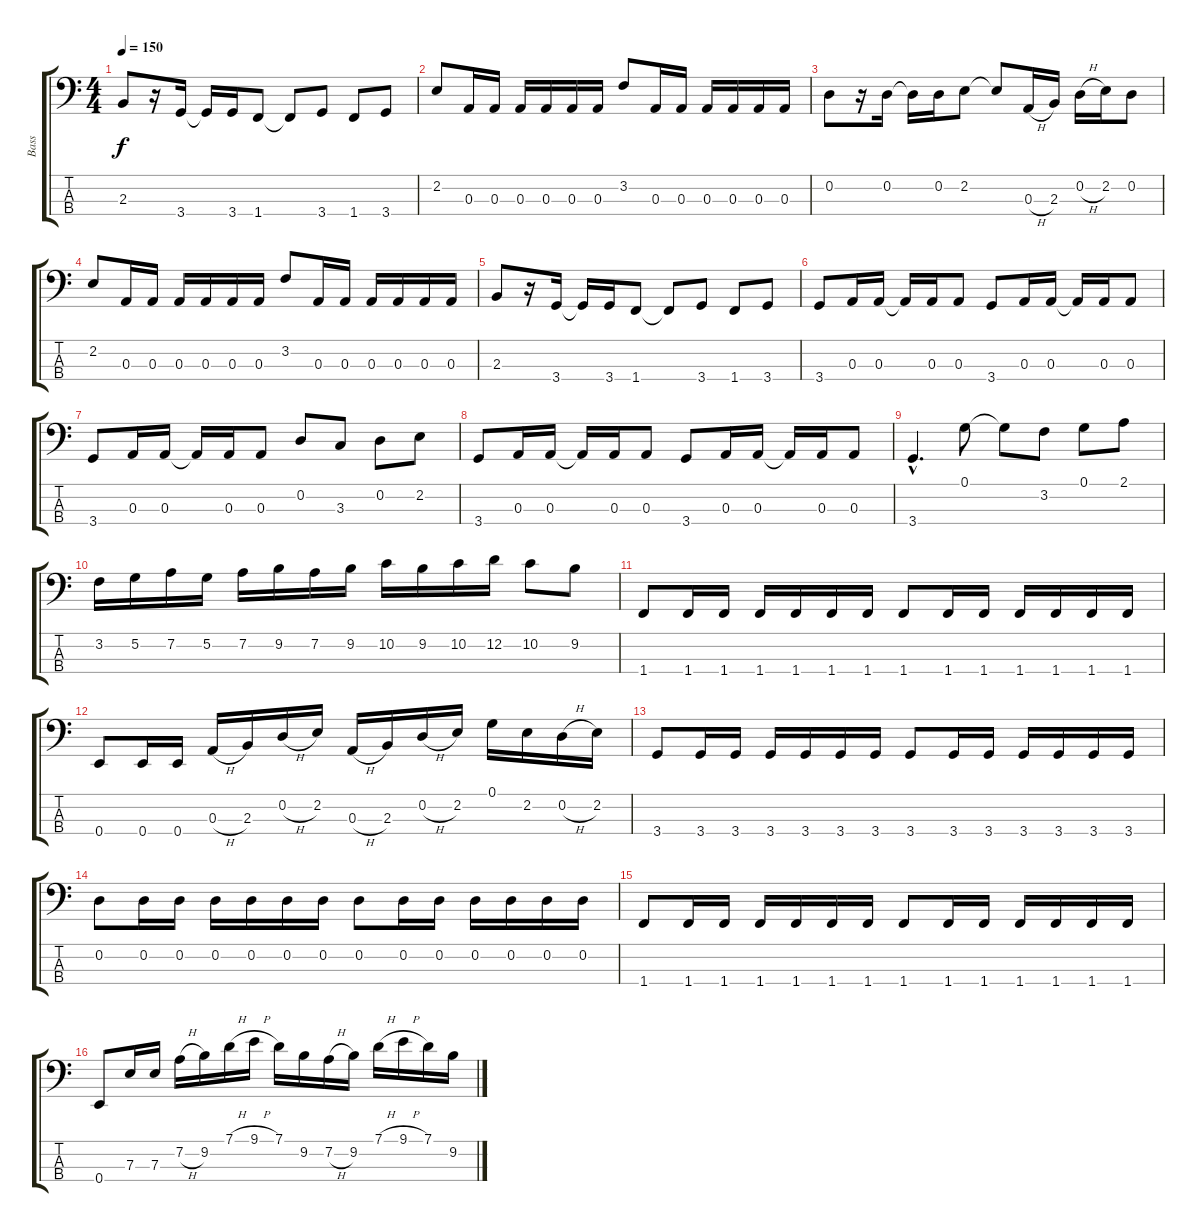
\track ("Bass" "Bass") {instrument electricbasspick}
\staff {score tabs}
\tuning (G2 D2 A1 E1) {hide}
\ts (4 4)
\tempo 150
\clef f4
\ks c
2.3.8{dy f} r.16 3.4.16 3.4{t}.16 3.4.16 1.4.8 1.4{t}.8 3.4.8 1.4.8 3.4.8 |
2.2.8 0.3.16 0.3.16 0.3.16 0.3.16 0.3.16 0.3.16 3.2.8 0.3.16 0.3.16 0.3.16 0.3.16 0.3.16 0.3.16 |
0.2.8 r.16 0.2.16 0.2{t}.16 0.2.16 2.2.8 2.2{t}.8 0.3{h}.16 2.3.16 0.2{h}.16 2.2.16 0.2.8 |
2.2.8 0.3.16 0.3.16 0.3.16 0.3.16 0.3.16 0.3.16 3.2.8 0.3.16 0.3.16 0.3.16 0.3.16 0.3.16 0.3.16 |
2.3.8 r.16 3.4.16 3.4{t}.16 3.4.16 1.4.8 1.4{t}.8 3.4.8 1.4.8 3.4.8 |
3.4.8 0.3.16 0.3.16 0.3{t}.16 0.3.16 0.3.8 3.4.8 0.3.16 0.3.16 0.3{t}.16 0.3.16 0.3.8 |
3.4.8 0.3.16 0.3.16 0.3{t}.16 0.3.16 0.3.8 0.2.8 3.3.8 0.2.8 2.2.8 |
3.4.8 0.3.16 0.3.16 0.3{t}.16 0.3.16 0.3.8 3.4.8 0.3.16 0.3.16 0.3{t}.16 0.3.16 0.3.8 |
3.4{hac}.4{d} 0.1.8 0.1{t}.8 3.2.8 0.1.8 2.1.8 |
3.2.16 5.2.16 7.2.16 5.2.16 7.2.16 9.2.16 7.2.16 9.2.16 10.2.16 9.2.16 10.2.16 12.2.16 10.2.8 9.2.8 |
1.4.8 1.4.16 1.4.16 1.4.16 1.4.16 1.4.16 1.4.16 1.4.8 1.4.16 1.4.16 1.4.16 1.4.16 1.4.16 1.4.16 |
0.4.8 0.4.16 0.4.16 0.3{h}.16 2.3.16 0.2{h}.16 2.2.16 0.3{h}.16 2.3.16 0.2{h}.16 2.2.16 0.1.16 2.2.16 0.2{h}.16 2.2.16 |
3.4.8 3.4.16 3.4.16 3.4.16 3.4.16 3.4.16 3.4.16 3.4.8 3.4.16 3.4.16 3.4.16 3.4.16 3.4.16 3.4.16 |
0.2.8 0.2.16 0.2.16 0.2.16 0.2.16 0.2.16 0.2.16 0.2.8 0.2.16 0.2.16 0.2.16 0.2.16 0.2.16 0.2.16 |
1.4.8 1.4.16 1.4.16 1.4.16 1.4.16 1.4.16 1.4.16 1.4.8 1.4.16 1.4.16 1.4.16 1.4.16 1.4.16 1.4.16 |
0.4.8 7.3.16 7.3.16 7.2{h}.16 9.2.16 7.1{h}.16 9.1{h}.16 7.1.16 9.2.16 7.2{h}.16 9.2.16 7.1{h}.16 9.1{h}.16 7.1.16 9.2.16
